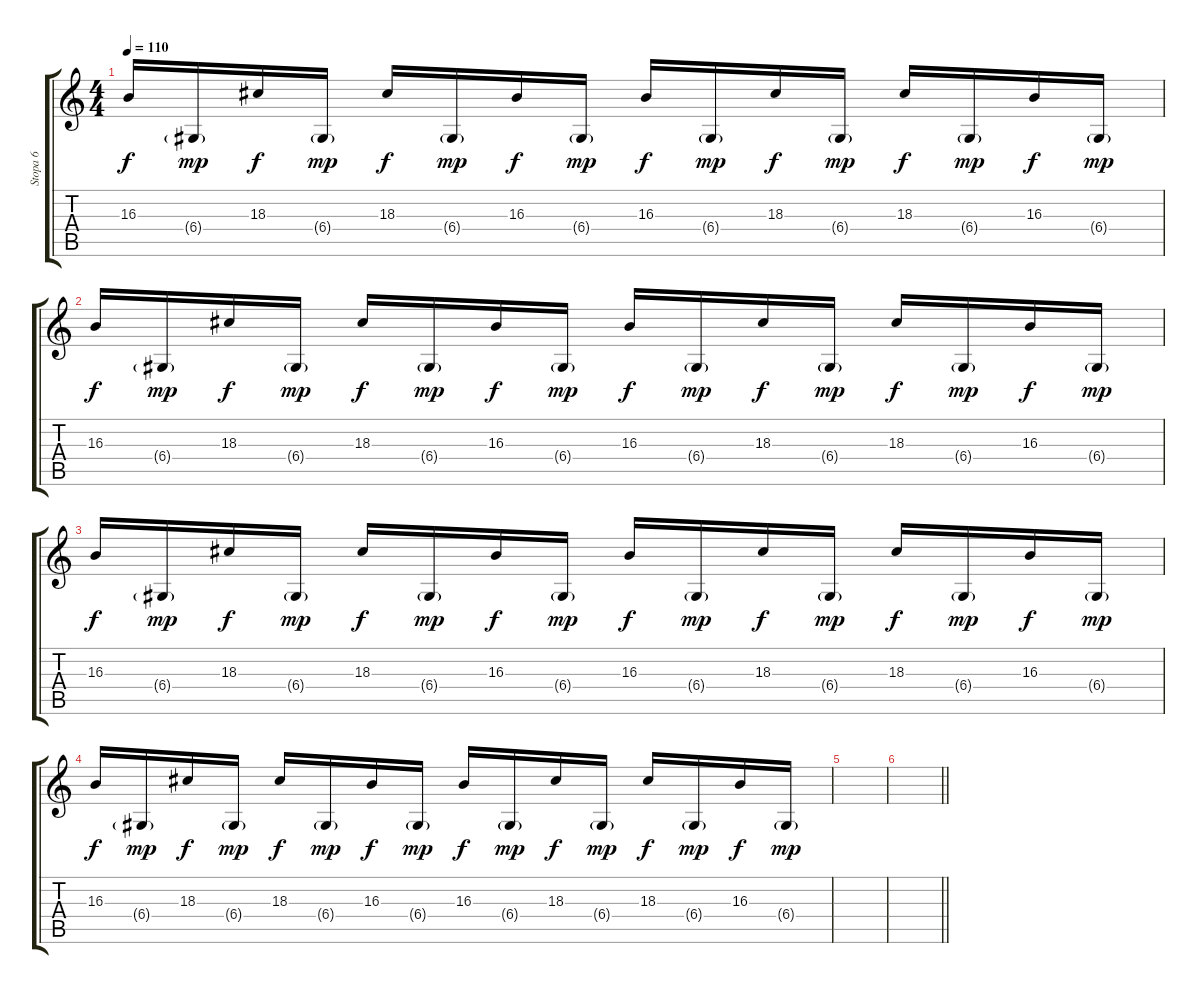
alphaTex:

\track ("Stopa 6" "Stopa 6") {instrument stringensemble1}
\staff {score tabs}
\tuning (E4 B3 G3 D3 A2 E2) {hide}
\ts (4 4)
\tempo 110
\clef g2
\ks c
16.3.16{dy f} 6.4{g}.16{dy mp} 18.3.16{dy f} 6.4{g}.16{dy mp} 18.3.16{dy f} 6.4{g}.16{dy mp} 16.3.16{dy f} 6.4{g}.16{dy mp} 16.3.16{dy f} 6.4{g}.16{dy mp} 18.3.16{dy f} 6.4{g}.16{dy mp} 18.3.16{dy f} 6.4{g}.16{dy mp} 16.3.16{dy f} 6.4{g}.16{dy mp} |
16.3.16{dy f} 6.4{g}.16{dy mp} 18.3.16{dy f} 6.4{g}.16{dy mp} 18.3.16{dy f} 6.4{g}.16{dy mp} 16.3.16{dy f} 6.4{g}.16{dy mp} 16.3.16{dy f} 6.4{g}.16{dy mp} 18.3.16{dy f} 6.4{g}.16{dy mp} 18.3.16{dy f} 6.4{g}.16{dy mp} 16.3.16{dy f} 6.4{g}.16{dy mp} |
16.3.16{dy f} 6.4{g}.16{dy mp} 18.3.16{dy f} 6.4{g}.16{dy mp} 18.3.16{dy f} 6.4{g}.16{dy mp} 16.3.16{dy f} 6.4{g}.16{dy mp} 16.3.16{dy f} 6.4{g}.16{dy mp} 18.3.16{dy f} 6.4{g}.16{dy mp} 18.3.16{dy f} 6.4{g}.16{dy mp} 16.3.16{dy f} 6.4{g}.16{dy mp} |
16.3.16{dy f} 6.4{g}.16{dy mp} 18.3.16{dy f} 6.4{g}.16{dy mp} 18.3.16{dy f} 6.4{g}.16{dy mp} 16.3.16{dy f} 6.4{g}.16{dy mp} 16.3.16{dy f} 6.4{g}.16{dy mp} 18.3.16{dy f} 6.4{g}.16{dy mp} 18.3.16{dy f} 6.4{g}.16{dy mp} 16.3.16{dy f} 6.4{g}.16{dy mp} |
|
\barLineRight lightlight
